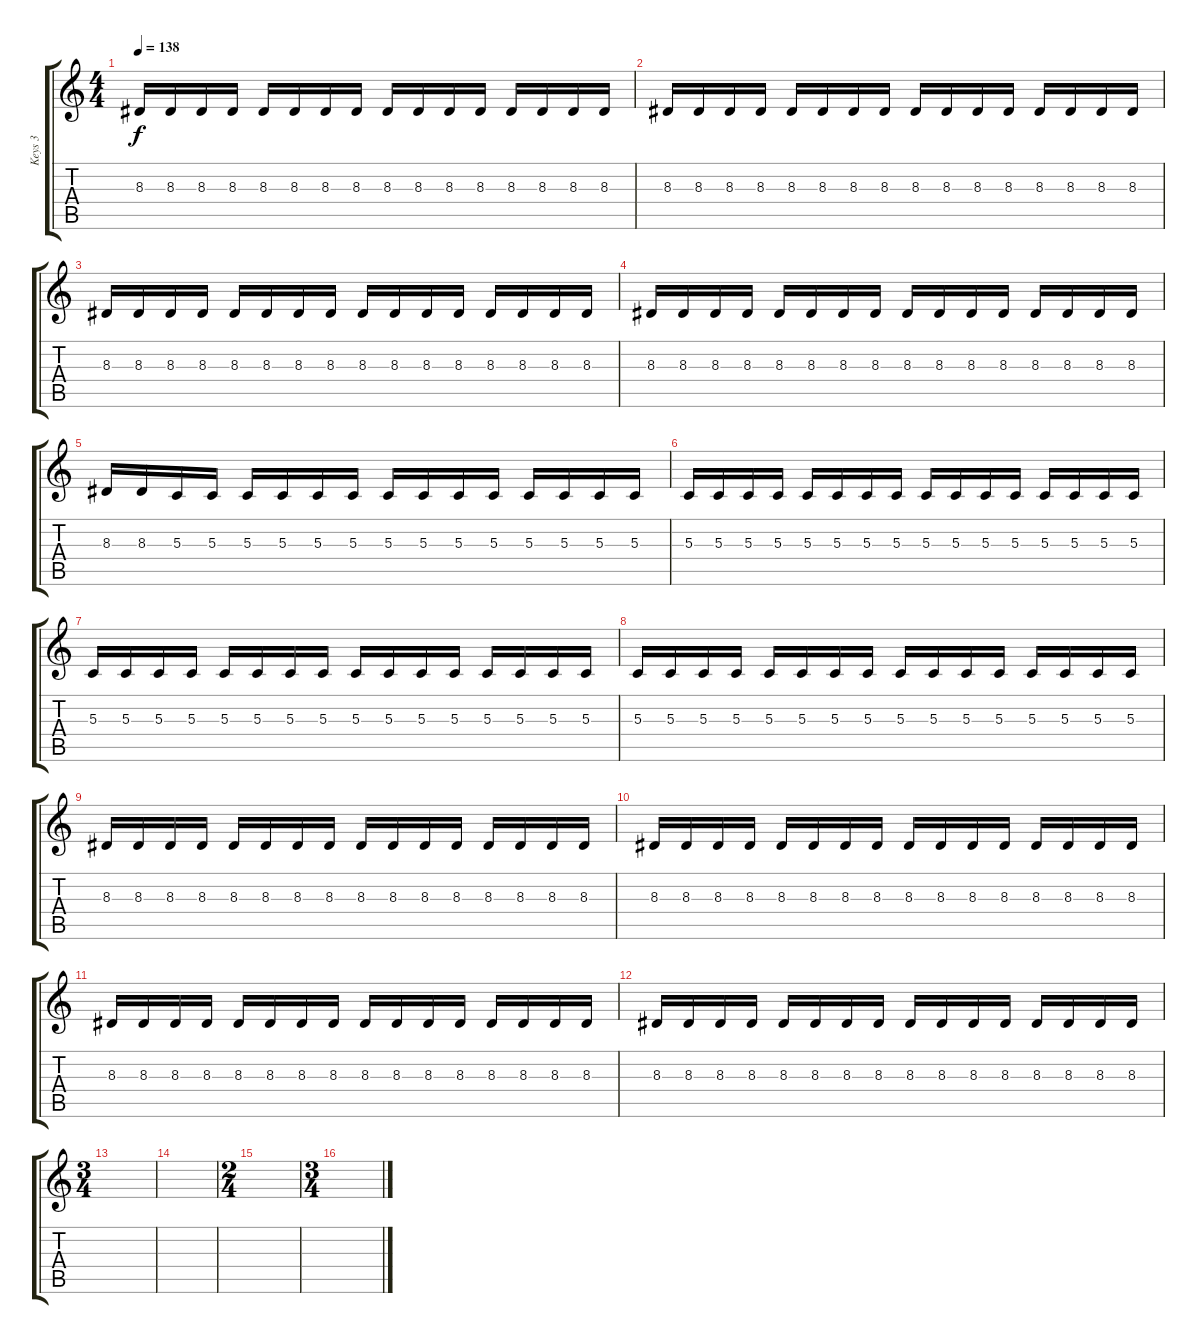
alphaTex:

\track ("Keys 3" "Keys 3") {instrument cello}
\staff {score tabs}
\tuning (E4 B3 G3 D3 A2 E2) {hide}
\ts (4 4)
\tempo 138
\clef g2
\ks c
8.3.16{dy f} 8.3.16 8.3.16 8.3.16 8.3.16 8.3.16 8.3.16 8.3.16 8.3.16 8.3.16 8.3.16 8.3.16 8.3.16 8.3.16 8.3.16 8.3.16 |
8.3.16 8.3.16 8.3.16 8.3.16 8.3.16 8.3.16 8.3.16 8.3.16 8.3.16 8.3.16 8.3.16 8.3.16 8.3.16 8.3.16 8.3.16 8.3.16 |
8.3.16 8.3.16 8.3.16 8.3.16 8.3.16 8.3.16 8.3.16 8.3.16 8.3.16 8.3.16 8.3.16 8.3.16 8.3.16 8.3.16 8.3.16 8.3.16 |
8.3.16 8.3.16 8.3.16 8.3.16 8.3.16 8.3.16 8.3.16 8.3.16 8.3.16 8.3.16 8.3.16 8.3.16 8.3.16 8.3.16 8.3.16 8.3.16 |
8.3.16 8.3.16 5.3.16 5.3.16 5.3.16 5.3.16 5.3.16 5.3.16 5.3.16 5.3.16 5.3.16 5.3.16 5.3.16 5.3.16 5.3.16 5.3.16 |
5.3.16 5.3.16 5.3.16 5.3.16 5.3.16 5.3.16 5.3.16 5.3.16 5.3.16 5.3.16 5.3.16 5.3.16 5.3.16 5.3.16 5.3.16 5.3.16 |
5.3.16 5.3.16 5.3.16 5.3.16 5.3.16 5.3.16 5.3.16 5.3.16 5.3.16 5.3.16 5.3.16 5.3.16 5.3.16 5.3.16 5.3.16 5.3.16 |
5.3.16 5.3.16 5.3.16 5.3.16 5.3.16 5.3.16 5.3.16 5.3.16 5.3.16 5.3.16 5.3.16 5.3.16 5.3.16 5.3.16 5.3.16 5.3.16 |
8.3.16 8.3.16 8.3.16 8.3.16 8.3.16 8.3.16 8.3.16 8.3.16 8.3.16 8.3.16 8.3.16 8.3.16 8.3.16 8.3.16 8.3.16 8.3.16 |
8.3.16 8.3.16 8.3.16 8.3.16 8.3.16 8.3.16 8.3.16 8.3.16 8.3.16 8.3.16 8.3.16 8.3.16 8.3.16 8.3.16 8.3.16 8.3.16 |
8.3.16 8.3.16 8.3.16 8.3.16 8.3.16 8.3.16 8.3.16 8.3.16 8.3.16 8.3.16 8.3.16 8.3.16 8.3.16 8.3.16 8.3.16 8.3.16 |
8.3.16 8.3.16 8.3.16 8.3.16 8.3.16 8.3.16 8.3.16 8.3.16 8.3.16 8.3.16 8.3.16 8.3.16 8.3.16 8.3.16 8.3.16 8.3.16 |
\ts (3 4)
|
|
\ts (2 4)
|
\ts (3 4)
